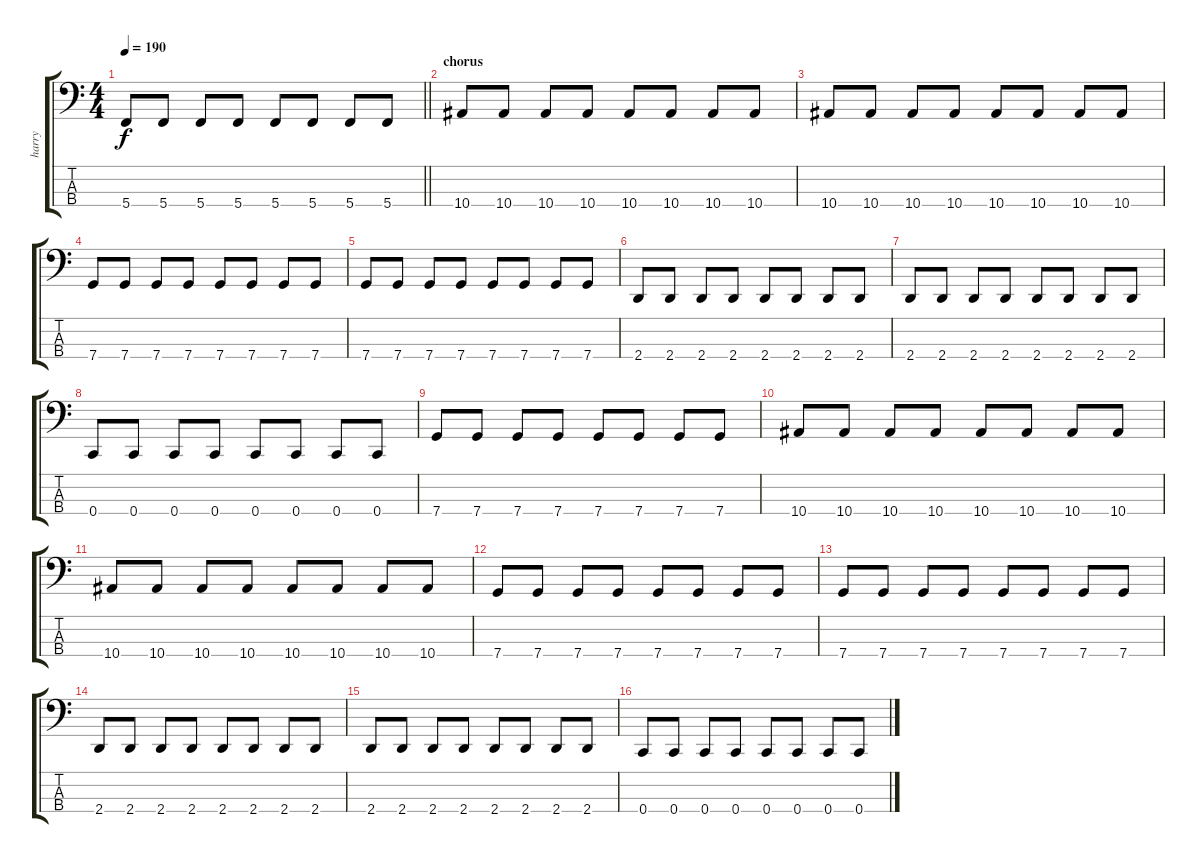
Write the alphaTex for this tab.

\track ("harry" "harry") {instrument slapbass1}
\staff {score tabs}
\tuning (F2 C2 G1 C1) {hide}
\ts (4 4)
\tempo 190
\clef f4
\barLineRight lightlight
\ks c
5.4.8{dy f} 5.4.8 5.4.8 5.4.8 5.4.8 5.4.8 5.4.8 5.4.8 |
\section ("" "chorus")
10.4.8 10.4.8 10.4.8 10.4.8 10.4.8 10.4.8 10.4.8 10.4.8 |
10.4.8 10.4.8 10.4.8 10.4.8 10.4.8 10.4.8 10.4.8 10.4.8 |
7.4.8 7.4.8 7.4.8 7.4.8 7.4.8 7.4.8 7.4.8 7.4.8 |
7.4.8 7.4.8 7.4.8 7.4.8 7.4.8 7.4.8 7.4.8 7.4.8 |
2.4.8 2.4.8 2.4.8 2.4.8 2.4.8 2.4.8 2.4.8 2.4.8 |
2.4.8 2.4.8 2.4.8 2.4.8 2.4.8 2.4.8 2.4.8 2.4.8 |
0.4.8 0.4.8 0.4.8 0.4.8 0.4.8 0.4.8 0.4.8 0.4.8 |
7.4.8 7.4.8 7.4.8 7.4.8 7.4.8 7.4.8 7.4.8 7.4.8 |
10.4.8 10.4.8 10.4.8 10.4.8 10.4.8 10.4.8 10.4.8 10.4.8 |
10.4.8 10.4.8 10.4.8 10.4.8 10.4.8 10.4.8 10.4.8 10.4.8 |
7.4.8 7.4.8 7.4.8 7.4.8 7.4.8 7.4.8 7.4.8 7.4.8 |
7.4.8 7.4.8 7.4.8 7.4.8 7.4.8 7.4.8 7.4.8 7.4.8 |
2.4.8 2.4.8 2.4.8 2.4.8 2.4.8 2.4.8 2.4.8 2.4.8 |
2.4.8 2.4.8 2.4.8 2.4.8 2.4.8 2.4.8 2.4.8 2.4.8 |
0.4.8 0.4.8 0.4.8 0.4.8 0.4.8 0.4.8 0.4.8 0.4.8
